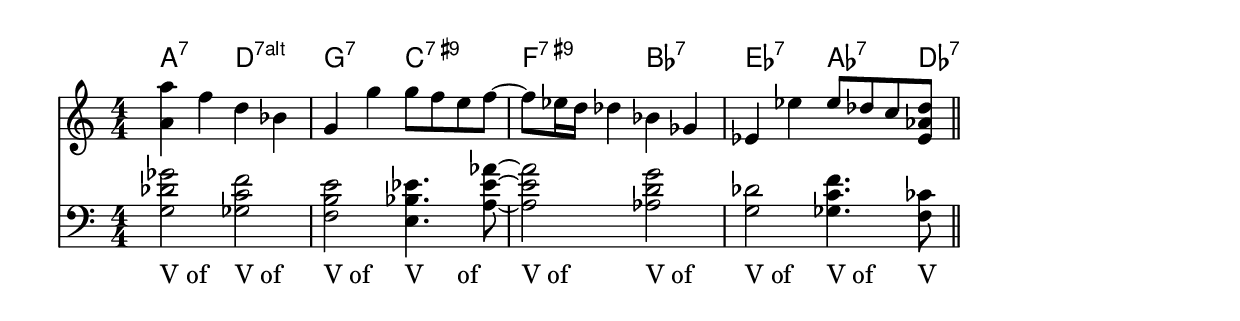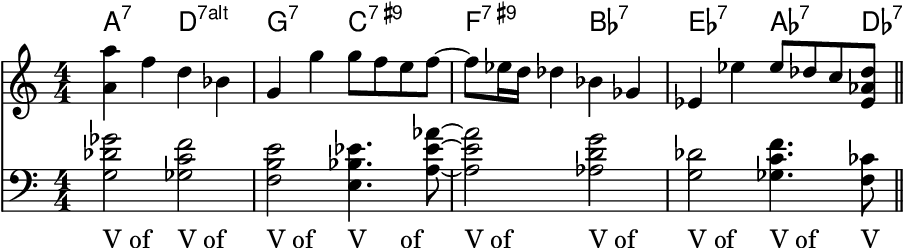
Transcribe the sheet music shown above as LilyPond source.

\version "2.24.4"
\language "english"
#(ly:set-option 'crop #t)
\include "include/alt.ly"
\score {
  \midi {
    \tempo 4=140
  }
  \layout {
    \context {
      \Score
      \omit BarNumber
    }
    indent = 0\mm
  }
  {
    <<
    \chords {
      \set chordChanges = ##t % only show chords when they change
      \set noChordSymbol = ""
      \set minorChordModifier = \markup { "-" }
      \set midiMaximumVolume = #0 % prevent named chords sounding
      \set chordNameExceptions = #altExceptions
      a2:7 d:alt | g:7 c:7.9+ | f:7.9+ bf:7 | ef:7 af4.:7 df8:7 |
    }
    \new Staff {
      \key c \major
      \numericTimeSignature
      \time 4/4
      \clef treble {
        \relative {
          \skip \f % spacer to set voice volume
          <a' a'>4 f' d bf | g g' g8 f e f~ |
          f ef16 d16 df4 bf gf |
          ef ef' ef8 df c <ef, af df>
          \bar "||"
        }
      }
    }
    \new Staff {
      <<
        \clef bass {
          \relative {
            \skip \f % spacer to set voice volume
            <g df' gf>2
            <gf c f> |
            <f b e> <e bf' ef>4. <a~ ef'~ af~>8 |
            <a ef' af>2 <af d g> |
            <g df'>2 <gf c f>4. <f cf'>8 |
          }
        }
        \new Lyrics \with {
          \override LyricText.self-alignment-X = #LEFT
        } \lyricmode {
          "V of"2
          "V of"2
          "V of"2
          "V"4 "of"4
          "V of"2
          "V of"2
          "V of"2
          "V of"4.
          "V"8
        }
      >>
    }
    >>
  }
}
